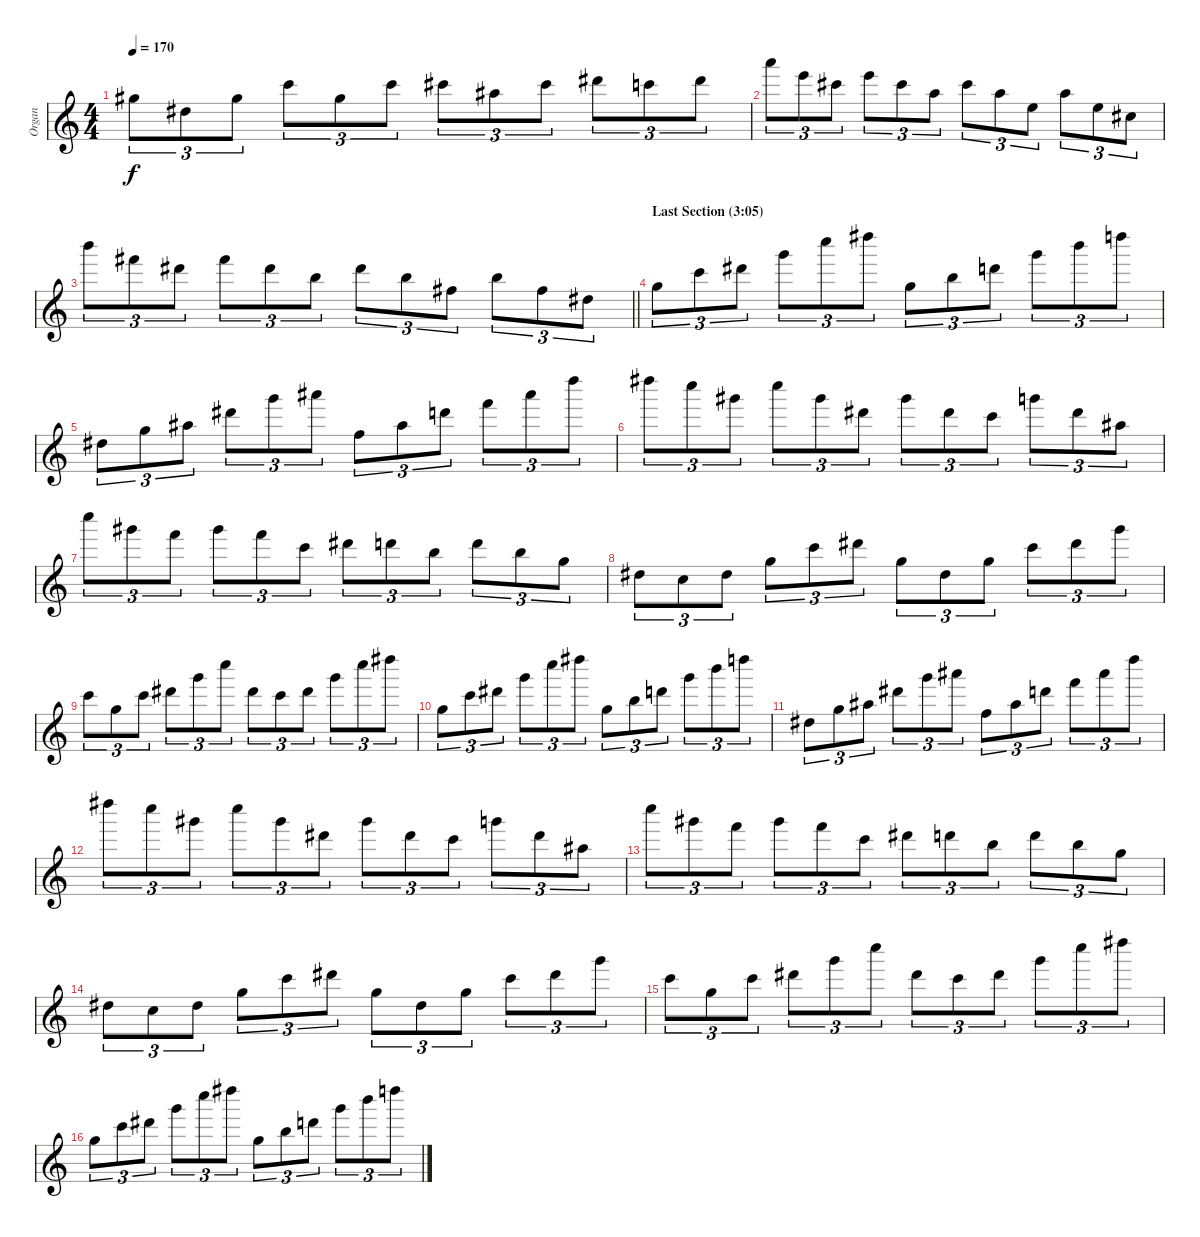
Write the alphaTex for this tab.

\track ("Organ" "Organ") {instrument rockorgan}
\staff {score}
\tuning (Eb5 Bb4 Gb4 Db4 Ab3 Eb3) {hide}
\ts (4 4)
\tempo 170
\clef g2
\ks c
14.3.8{tu (3 2) dy f} 14.4.8{tu (3 2)} 14.3.8{tu (3 2)} 14.2.8{tu (3 2)} 14.3.8{tu (3 2)} 14.2.8{tu (3 2)} 15.2.8{tu (3 2)} 16.3.8{tu (3 2)} 15.2.8{tu (3 2)} 17.2.8{tu (3 2)} 14.2.8{tu (3 2)} 17.2.8{tu (3 2)} |
18.1.8{tu (3 2)} 13.1.8{tu (3 2)} 15.2.8{tu (3 2)} 13.1.8{tu (3 2)} 15.2.8{tu (3 2)} 15.3.8{tu (3 2)} 15.2.8{tu (3 2)} 15.3.8{tu (3 2)} 15.4.8{tu (3 2)} 15.3.8{tu (3 2)} 15.4.8{tu (3 2)} 17.5.8{tu (3 2)} |
\barLineRight lightlight
20.1.8{tu (3 2)} 15.1.8{tu (3 2)} 17.2.8{tu (3 2)} 15.1.8{tu (3 2)} 17.2.8{tu (3 2)} 17.3.8{tu (3 2)} 17.2.8{tu (3 2)} 17.3.8{tu (3 2)} 17.4.8{tu (3 2)} 17.3.8{tu (3 2)} 17.4.8{tu (3 2)} 19.5.8{tu (3 2)} |
\section ("" "Last Section (3:05)")
18.4.8{tu (3 2)} 18.3.8{tu (3 2)} 17.2.8{tu (3 2)} 16.1.8{tu (3 2)} 21.1.8{tu (3 2)} 24.1.8{tu (3 2)} 18.4.8{tu (3 2)} 17.3.8{tu (3 2)} 16.2.8{tu (3 2)} 16.1.8{tu (3 2)} 20.1.8{tu (3 2)} 23.1.8{tu (3 2)} |
19.5.8{tu (3 2)} 18.4.8{tu (3 2)} 16.3.8{tu (3 2)} 17.2.8{tu (3 2)} 16.1.8{tu (3 2)} 19.1.8{tu (3 2)} 21.5.8{tu (3 2)} 21.4.8{tu (3 2)} 20.3.8{tu (3 2)} 19.2.8{tu (3 2)} 19.1.8{tu (3 2)} 23.1.8{tu (3 2)} |
24.1.8{tu (3 2)} 21.1.8{tu (3 2)} 22.2.8{tu (3 2)} 21.1.8{tu (3 2)} 22.2.8{tu (3 2)} 21.3.8{tu (3 2)} 22.2.8{tu (3 2)} 21.3.8{tu (3 2)} 23.4.8{tu (3 2)} 21.2.8{tu (3 2)} 21.3.8{tu (3 2)} 21.4.8{tu (3 2)} |
21.1.8{tu (3 2)} 17.1.8{tu (3 2)} 19.2.8{tu (3 2)} 17.1.8{tu (3 2)} 19.2.8{tu (3 2)} 18.3.8{tu (3 2)} 17.2.8{tu (3 2)} 16.2.8{tu (3 2)} 17.3.8{tu (3 2)} 16.2.8{tu (3 2)} 17.3.8{tu (3 2)} 18.4.8{tu (3 2)} |
19.5.8{tu (3 2)} 16.5.8{tu (3 2)} 19.5.8{tu (3 2)} 18.4.8{tu (3 2)} 18.3.8{tu (3 2)} 17.2.8{tu (3 2)} 18.4.8{tu (3 2)} 19.5.8{tu (3 2)} 18.4.8{tu (3 2)} 18.3.8{tu (3 2)} 17.2.8{tu (3 2)} 16.1.8{tu (3 2)} |
18.3.8{tu (3 2)} 18.4.8{tu (3 2)} 18.3.8{tu (3 2)} 17.2.8{tu (3 2)} 16.1.8{tu (3 2)} 21.1.8{tu (3 2)} 17.2.8{tu (3 2)} 18.3.8{tu (3 2)} 17.2.8{tu (3 2)} 16.1.8{tu (3 2)} 21.1.8{tu (3 2)} 24.1.8{tu (3 2)} |
18.4.8{tu (3 2)} 18.3.8{tu (3 2)} 17.2.8{tu (3 2)} 16.1.8{tu (3 2)} 21.1.8{tu (3 2)} 24.1.8{tu (3 2)} 18.4.8{tu (3 2)} 17.3.8{tu (3 2)} 16.2.8{tu (3 2)} 16.1.8{tu (3 2)} 20.1.8{tu (3 2)} 23.1.8{tu (3 2)} |
19.5.8{tu (3 2)} 18.4.8{tu (3 2)} 16.3.8{tu (3 2)} 17.2.8{tu (3 2)} 16.1.8{tu (3 2)} 19.1.8{tu (3 2)} 21.5.8{tu (3 2)} 21.4.8{tu (3 2)} 20.3.8{tu (3 2)} 19.2.8{tu (3 2)} 19.1.8{tu (3 2)} 23.1.8{tu (3 2)} |
24.1.8{tu (3 2)} 21.1.8{tu (3 2)} 22.2.8{tu (3 2)} 21.1.8{tu (3 2)} 22.2.8{tu (3 2)} 21.3.8{tu (3 2)} 22.2.8{tu (3 2)} 21.3.8{tu (3 2)} 23.4.8{tu (3 2)} 21.2.8{tu (3 2)} 21.3.8{tu (3 2)} 21.4.8{tu (3 2)} |
21.1.8{tu (3 2)} 17.1.8{tu (3 2)} 19.2.8{tu (3 2)} 17.1.8{tu (3 2)} 19.2.8{tu (3 2)} 18.3.8{tu (3 2)} 17.2.8{tu (3 2)} 16.2.8{tu (3 2)} 17.3.8{tu (3 2)} 16.2.8{tu (3 2)} 17.3.8{tu (3 2)} 18.4.8{tu (3 2)} |
19.5.8{tu (3 2)} 16.5.8{tu (3 2)} 19.5.8{tu (3 2)} 18.4.8{tu (3 2)} 18.3.8{tu (3 2)} 17.2.8{tu (3 2)} 18.4.8{tu (3 2)} 19.5.8{tu (3 2)} 18.4.8{tu (3 2)} 18.3.8{tu (3 2)} 17.2.8{tu (3 2)} 16.1.8{tu (3 2)} |
18.3.8{tu (3 2)} 18.4.8{tu (3 2)} 18.3.8{tu (3 2)} 17.2.8{tu (3 2)} 16.1.8{tu (3 2)} 21.1.8{tu (3 2)} 17.2.8{tu (3 2)} 18.3.8{tu (3 2)} 17.2.8{tu (3 2)} 16.1.8{tu (3 2)} 21.1.8{tu (3 2)} 24.1.8{tu (3 2)} |
18.4.8{tu (3 2)} 18.3.8{tu (3 2)} 17.2.8{tu (3 2)} 16.1.8{tu (3 2)} 21.1.8{tu (3 2)} 24.1.8{tu (3 2)} 18.4.8{tu (3 2)} 17.3.8{tu (3 2)} 16.2.8{tu (3 2)} 16.1.8{tu (3 2)} 20.1.8{tu (3 2)} 23.1.8{tu (3 2)}
